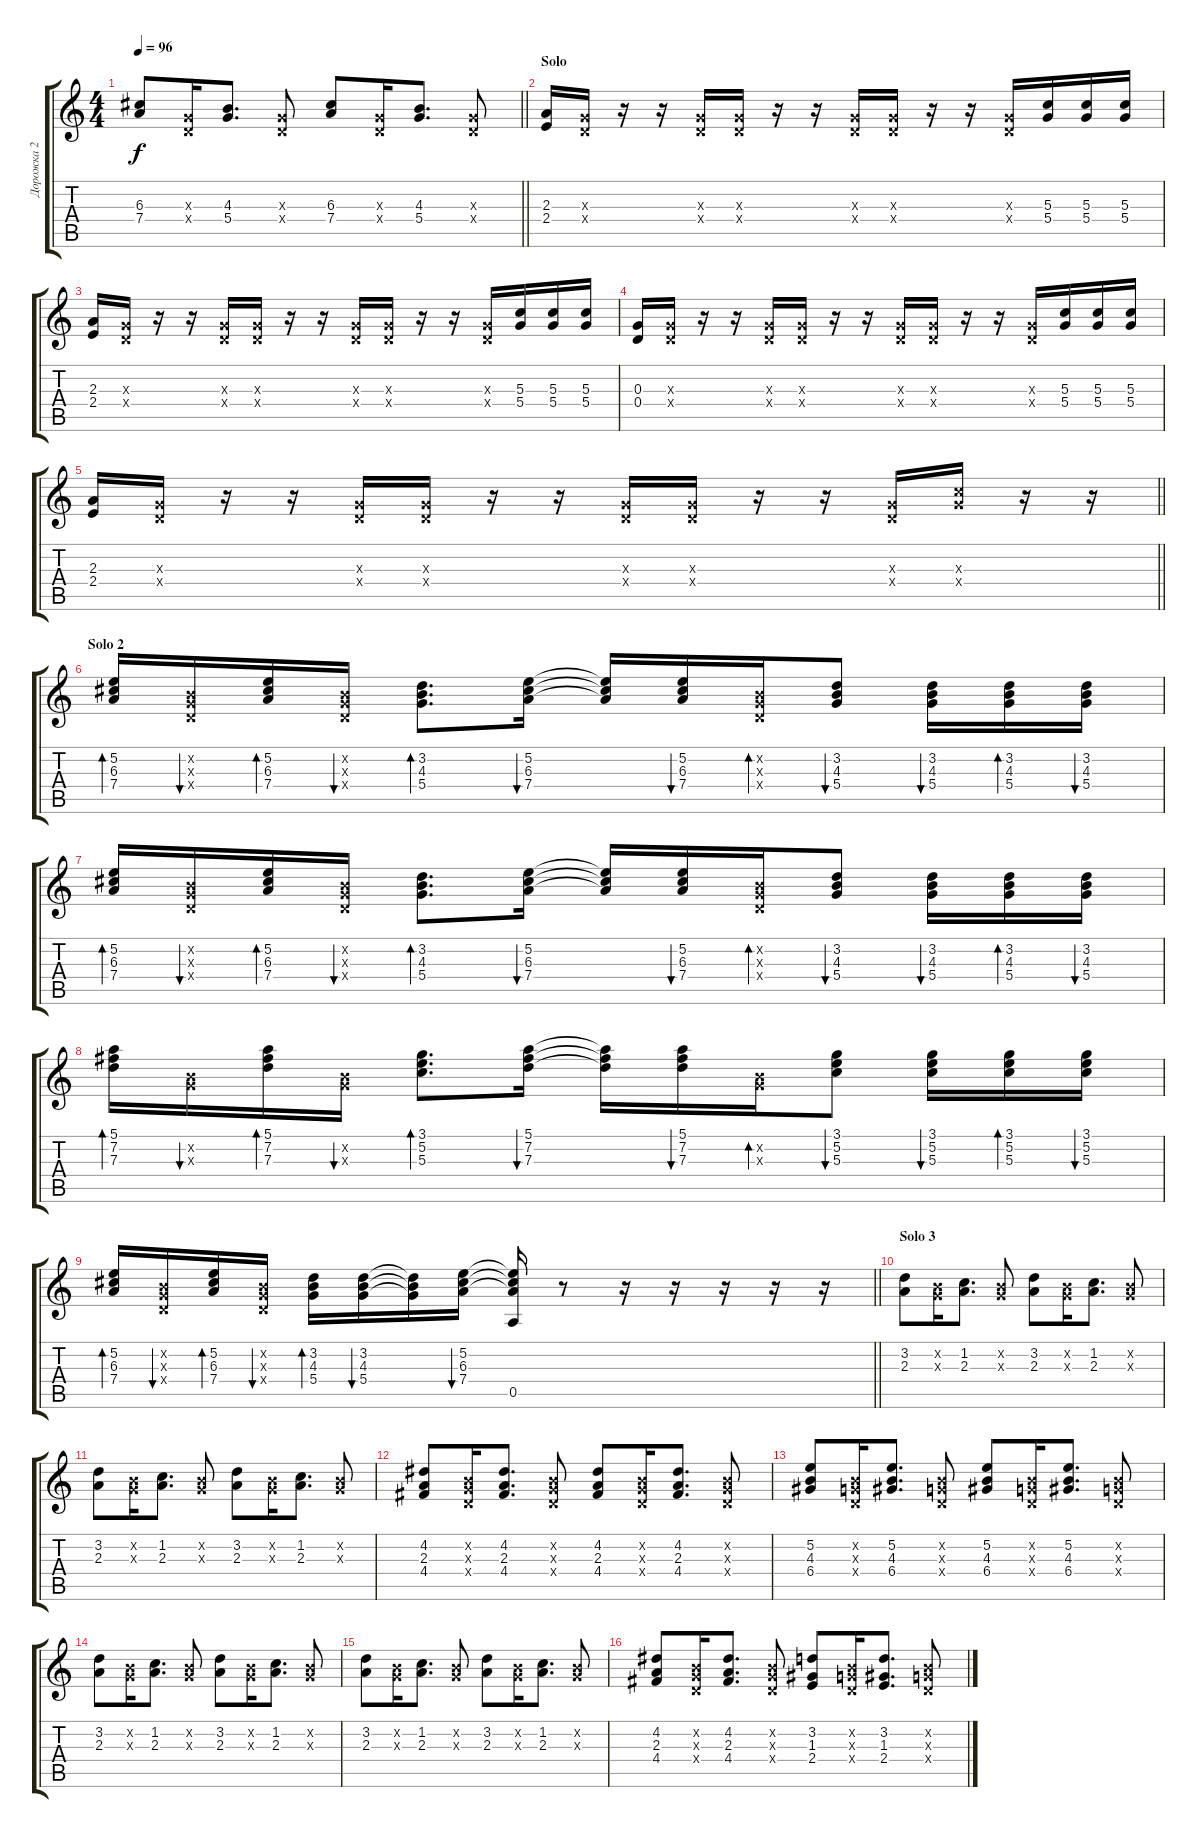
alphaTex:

\track ("Дорожка 2" "Дорожка 2") {instrument electricguitarjazz}
\staff {score tabs}
\tuning (E4 B3 G3 D3 A2 E2) {hide}
\ts (4 4)
\tempo 96
\clef g2
\barLineRight lightlight
\ks c
(6.3 7.4).8{dy f} (0.3{x} 0.4{x}).16 (4.3 5.4).8{d} (0.3{x} 0.4{x}).8 (6.3 7.4).8 (0.3{x} 0.4{x}).16 (4.3 5.4).8{d} (0.3{x} 0.4{x}).8 |
\section ("" "Solo")
(2.3 2.4).16 (0.3{x} 0.4{x}).16 r.16 r.16 (0.3{x} 0.4{x}).16 (0.3{x} 0.4{x}).16 r.16 r.16 (0.3{x} 0.4{x}).16 (0.3{x} 0.4{x}).16 r.16 r.16 (0.3{x} 0.4{x}).16 (5.3 5.4).16 (5.3 5.4).16 (5.3 5.4).16 |
(2.3 2.4).16 (0.3{x} 0.4{x}).16 r.16 r.16 (0.3{x} 0.4{x}).16 (0.3{x} 0.4{x}).16 r.16 r.16 (0.3{x} 0.4{x}).16 (0.3{x} 0.4{x}).16 r.16 r.16 (0.3{x} 0.4{x}).16 (5.3 5.4).16 (5.3 5.4).16 (5.3 5.4).16 |
(0.3 0.4).16 (0.3{x} 0.4{x}).16 r.16 r.16 (0.3{x} 0.4{x}).16 (0.3{x} 0.4{x}).16 r.16 r.16 (0.3{x} 0.4{x}).16 (0.3{x} 0.4{x}).16 r.16 r.16 (0.3{x} 0.4{x}).16 (5.3 5.4).16 (5.3 5.4).16 (5.3 5.4).16 |
\barLineRight lightlight
(2.3 2.4).16 (0.3{x} 0.4{x}).16 r.16 r.16 (0.3{x} 0.4{x}).16 (0.3{x} 0.4{x}).16 r.16 r.16 (0.3{x} 0.4{x}).16 (0.3{x} 0.4{x}).16 r.16 r.16 (0.3{x} 0.4{x}).16 (5.3{x} 5.4{x}).16 r.16 r.16 |
\section ("" "Solo 2")
(5.2 6.3 7.4).16{bd 30} (0.2{x} 0.3{x} 0.4{x}).16{bu 30} (5.2 6.3 7.4).16{bd 30} (0.2{x} 0.3{x} 0.4{x}).16{bu 30} (3.2 4.3 5.4).8{d bd 30} (5.2 6.3 7.4).16{bu 60} (5.2{t} 6.3{t} 7.4{t}).16 (5.2 6.3 7.4).16{bu 30} (0.2{x} 0.3{x} 0.4{x}).16{bd 30} (3.2 4.3 5.4).8{bu 30} (3.2 4.3 5.4).16{bu 30} (3.2 4.3 5.4).16{bd 30} (3.2 4.3 5.4).16{bu 30} |
(5.2 6.3 7.4).16{bd 30} (0.2{x} 0.3{x} 0.4{x}).16{bu 30} (5.2 6.3 7.4).16{bd 30} (0.2{x} 0.3{x} 0.4{x}).16{bu 30} (3.2 4.3 5.4).8{d bd 30} (5.2 6.3 7.4).16{bu 60} (5.2{t} 6.3{t} 7.4{t}).16 (5.2 6.3 7.4).16{bu 30} (0.2{x} 0.3{x} 0.4{x}).16{bd 30} (3.2 4.3 5.4).8{bu 30} (3.2 4.3 5.4).16{bu 30} (3.2 4.3 5.4).16{bd 30} (3.2 4.3 5.4).16{bu 30} |
(5.1 7.2 7.3).16{bd 30} (0.2{x} 0.3{x}).16{bu 30} (5.1 7.2 7.3).16{bd 30} (0.2{x} 0.3{x}).16{bu 30} (3.1 5.2 5.3).8{d bd 30} (5.1 7.2 7.3).16{bu 60} (5.1{t} 7.2{t} 7.3{t}).16 (5.1 7.2 7.3).16{bu 30} (0.2{x} 0.3{x}).16{bd 30} (3.1 5.2 5.3).8{bu 30} (3.1 5.2 5.3).16{bu 30} (3.1 5.2 5.3).16{bd 30} (3.1 5.2 5.3).16{bu 30} |
\barLineRight lightlight
(5.2 6.3 7.4).16{bd 30} (0.2{x} 0.3{x} 0.4{x}).16{bu 30} (5.2 6.3 7.4).16{bd 30} (0.2{x} 0.3{x} 0.4{x}).16{bu 30} (3.2 4.3 5.4).16{bd 30} (3.2 4.3 5.4).16{bu 60} (3.2{t} 4.3{t} 5.4{t}).16 (5.2 6.3 7.4).16{bu 30} (5.2{t} 6.3{t} 7.4{t} 0.5).16 r.8 r.16 r.16 r.16 r.16 r.16 |
\section ("" "Solo 3")
(3.2 2.3).8 (0.2{x} 0.3{x}).16 (1.2 2.3).8{d} (0.2{x} 0.3{x}).8 (3.2 2.3).8 (0.2{x} 0.3{x}).16 (1.2 2.3).8{d} (0.2{x} 0.3{x}).8 |
(3.2 2.3).8 (0.2{x} 0.3{x}).16 (1.2 2.3).8{d} (0.2{x} 0.3{x}).8 (3.2 2.3).8 (0.2{x} 0.3{x}).16 (1.2 2.3).8{d} (0.2{x} 0.3{x}).8 |
(4.2 2.3 4.4).8 (0.2{x} 0.3{x} 0.4{x}).16 (4.2 2.3 4.4).8{d} (0.2{x} 0.3{x} 0.4{x}).8 (4.2 2.3 4.4).8 (0.2{x} 0.3{x} 0.4{x}).16 (4.2 2.3 4.4).8{d} (0.2{x} 0.3{x} 0.4{x}).8 |
(5.2 4.3 6.4).8 (0.2{x} 0.3{x} 0.4{x}).16 (5.2 4.3 6.4).8{d} (0.2{x} 0.3{x} 0.4{x}).8 (5.2 4.3 6.4).8 (0.2{x} 0.3{x} 0.4{x}).16 (5.2 4.3 6.4).8{d} (0.2{x} 0.3{x} 0.4{x}).8 |
(3.2 2.3).8 (0.2{x} 0.3{x}).16 (1.2 2.3).8{d} (0.2{x} 0.3{x}).8 (3.2 2.3).8 (0.2{x} 0.3{x}).16 (1.2 2.3).8{d} (0.2{x} 0.3{x}).8 |
(3.2 2.3).8 (0.2{x} 0.3{x}).16 (1.2 2.3).8{d} (0.2{x} 0.3{x}).8 (3.2 2.3).8 (0.2{x} 0.3{x}).16 (1.2 2.3).8{d} (0.2{x} 0.3{x}).8 |
(4.2 2.3 4.4).8 (0.2{x} 0.3{x} 0.4{x}).16 (4.2 2.3 4.4).8{d} (0.2{x} 0.3{x} 0.4{x}).8 (3.2 1.3 2.4).8 (0.2{x} 0.3{x} 0.4{x}).16 (3.2 1.3 2.4).8{d} (0.2{x} 0.3{x} 0.4{x}).8
